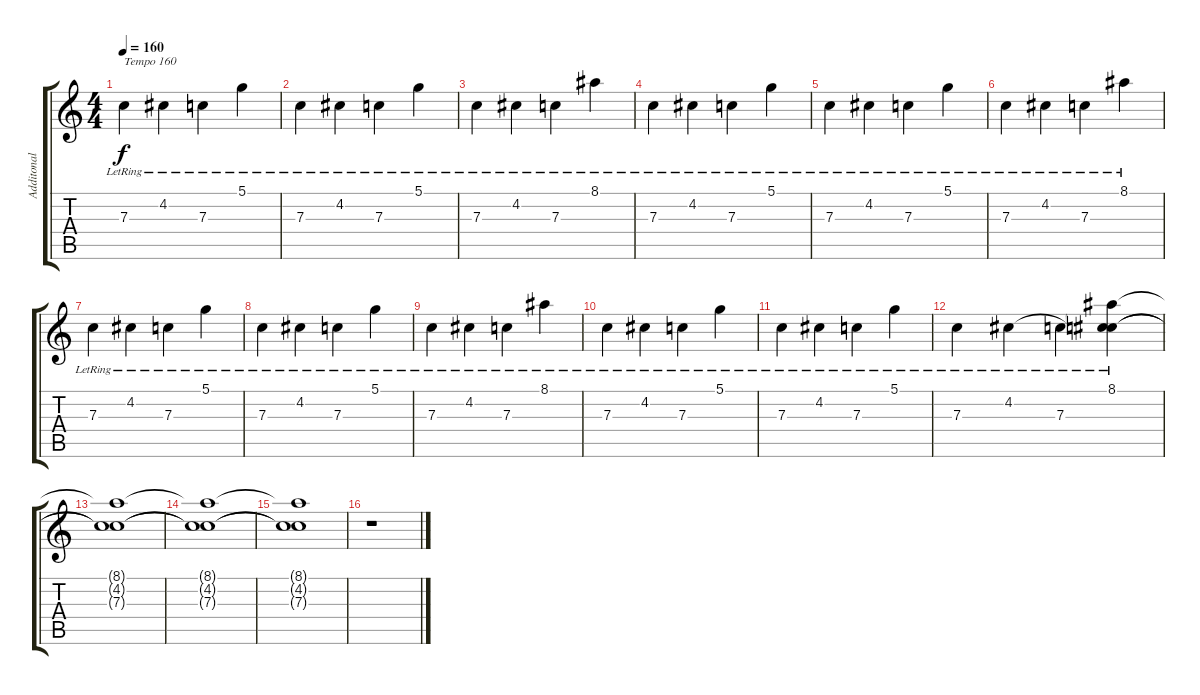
\track ("Additonal Guitar" "Additonal ") {instrument overdrivenguitar}
\staff {score tabs}
\tuning (D4 A3 F3 C3 G2 C2) {hide}
\ts (4 4)
\tempo 160
\clef g2
\ks c
7.3{lr}.4{txt "Tempo 160" dy f instrument overdrivenguitar} 4.2{lr}.4 7.3{lr}.4 5.1{lr}.4 |
7.3{lr}.4 4.2{lr}.4 7.3{lr}.4 5.1{lr}.4 |
7.3{lr}.4 4.2{lr}.4 7.3{lr}.4 8.1{lr}.4 |
7.3{lr}.4 4.2{lr}.4 7.3{lr}.4 5.1{lr}.4 |
7.3{lr}.4 4.2{lr}.4 7.3{lr}.4 5.1{lr}.4 |
7.3{lr}.4 4.2{lr}.4 7.3{lr}.4 8.1{lr}.4 |
7.3{lr}.4 4.2{lr}.4 7.3{lr}.4 5.1{lr}.4 |
7.3{lr}.4 4.2{lr}.4 7.3{lr}.4 5.1{lr}.4 |
7.3{lr}.4 4.2{lr}.4 7.3{lr}.4 8.1{lr}.4 |
7.3{lr}.4 4.2{lr}.4 7.3{lr}.4 5.1{lr}.4 |
7.3{lr}.4 4.2{lr}.4 7.3{lr}.4 5.1{lr}.4 |
7.3{lr}.4 4.2{lr}.4 7.3{lr}.4 (8.1{lr} 4.2{t} 7.3{t}).4 |
(8.1{t} 4.2{t} 7.3{t}).1 |
(8.1{t} 4.2{t} 7.3{t}).1 |
(8.1{t} 4.2{t} 7.3{t}).1 |
r.1
